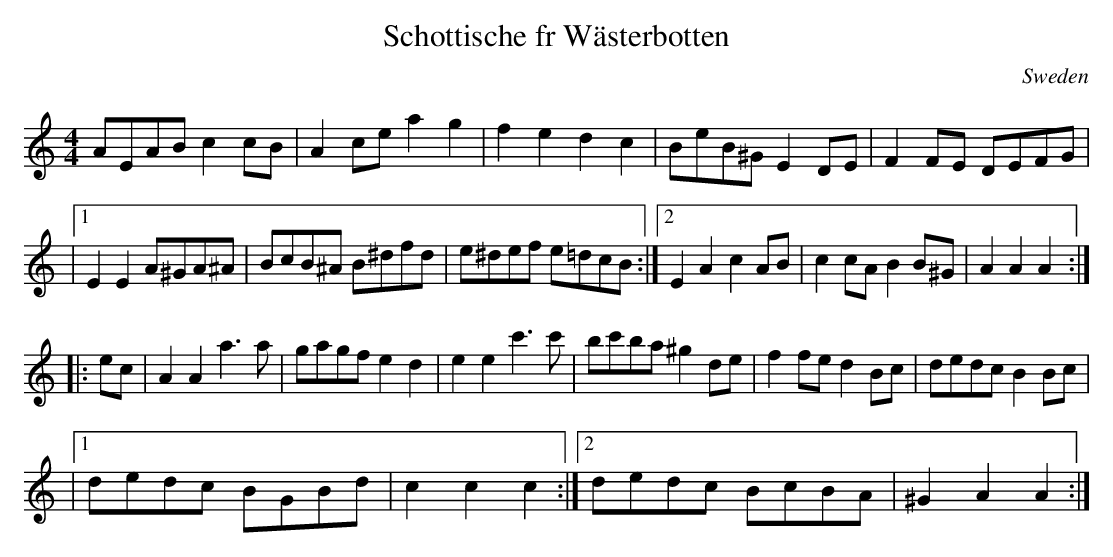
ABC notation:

X:1
T:Schottische fr Wästerbotten
O:Sweden
M:4/4
K:Am
AEAB c2cB | A2ce a2g2 | \
f2e2d2c2 | BeB^G E2DE | \
F2FE DEFG |
|1 E2E2 A^GA^A | BcB^A B^dfd | e^def e=dcB :|2\
E2A2c2AB | c2cA B2B^G | A2A2A2:|
|: ec |\
A2A2 a3a | gagfe2d2 | e2e2c'3c' | bc'ba^g2 de | \
f2fed2Bc | dedcB2 Bc |
|1 dedc BGBd | c2c2c2 :|2\
dedc BcBA | ^G2A2A2:|
